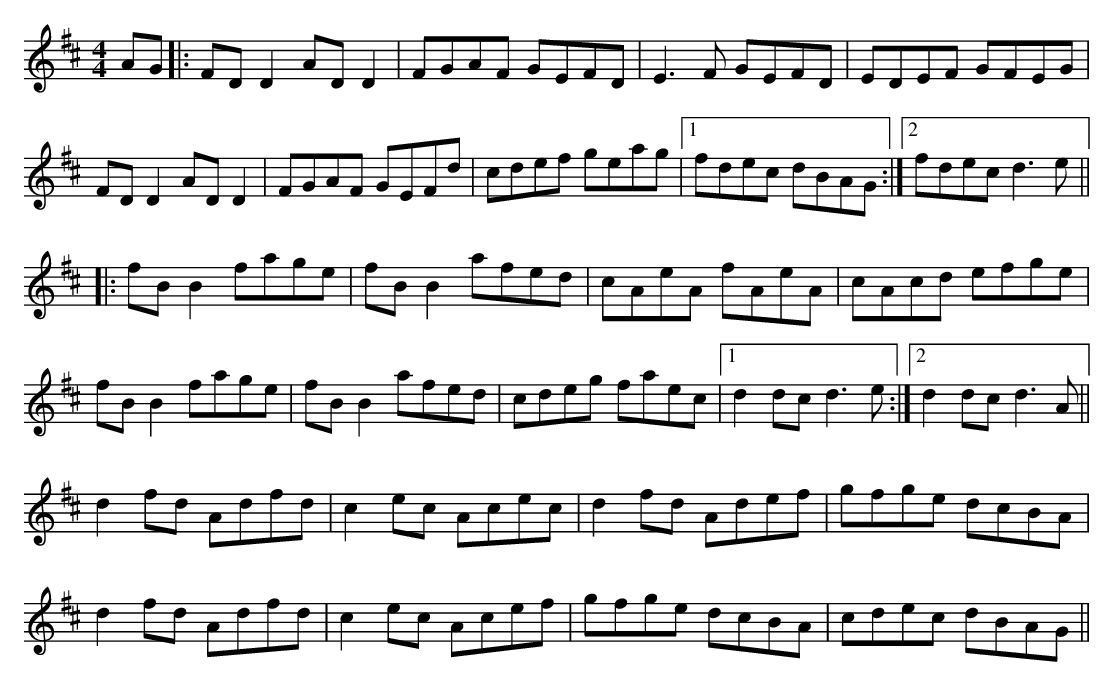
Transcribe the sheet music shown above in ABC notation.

X:1
M:4/4
K:D
AG|:FD D2 AD D2|FGAF GEFD|E3F GEFD|EDEF GFEG|
FD D2 AD D2|FGAF GEFd|cdef geag|1 fdec dBAG:|2 fdec d3e||
|:fB B2 fage|fB B2 afed|cAeA fAeA|cAcd efge|
fB B2 fage|fB B2 afed|cdeg faec|1 d2dc d3e:|2 d2dc d3A||
d2 fd Adfd|c2 ec Acec|d2 fd Adef|gfge dcBA|
d2 fd Adfd|c2 ec Acef|gfge dcBA|cdec dBAG||
